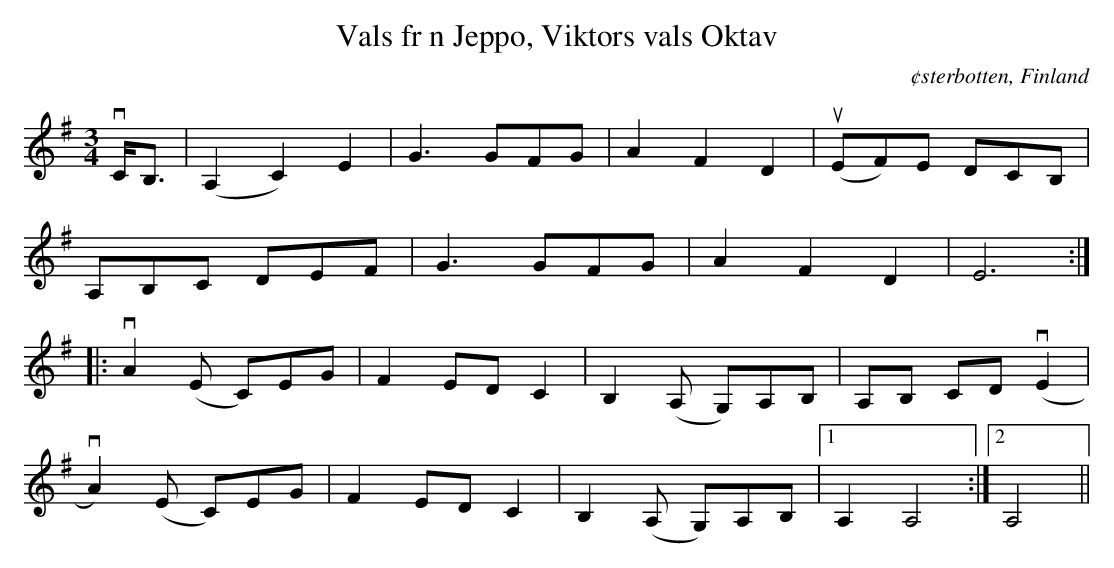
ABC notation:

X:1
T:Vals fr n Jeppo, Viktors vals Oktav
O:¢sterbotten, Finland
M:3/4
L:1/8
K:Ador
vC<B, | (A,2 C2) E2 | G3/1GFG | A2 F2 D2 | u(EF)E DCB, |
      A,B,C DEF  | G3/1GFG | A2 F2 D2 | E6:|
|: vA2(E C)EG | F2 EDC2 | B,2(A, G,)A,B, | A,B, CD (vE2 |
   vA2)(E C)EG | F2 EDC2 | B,2(A, G,)A,B, |1 A,2 A,4 :|2 A,4 ||
